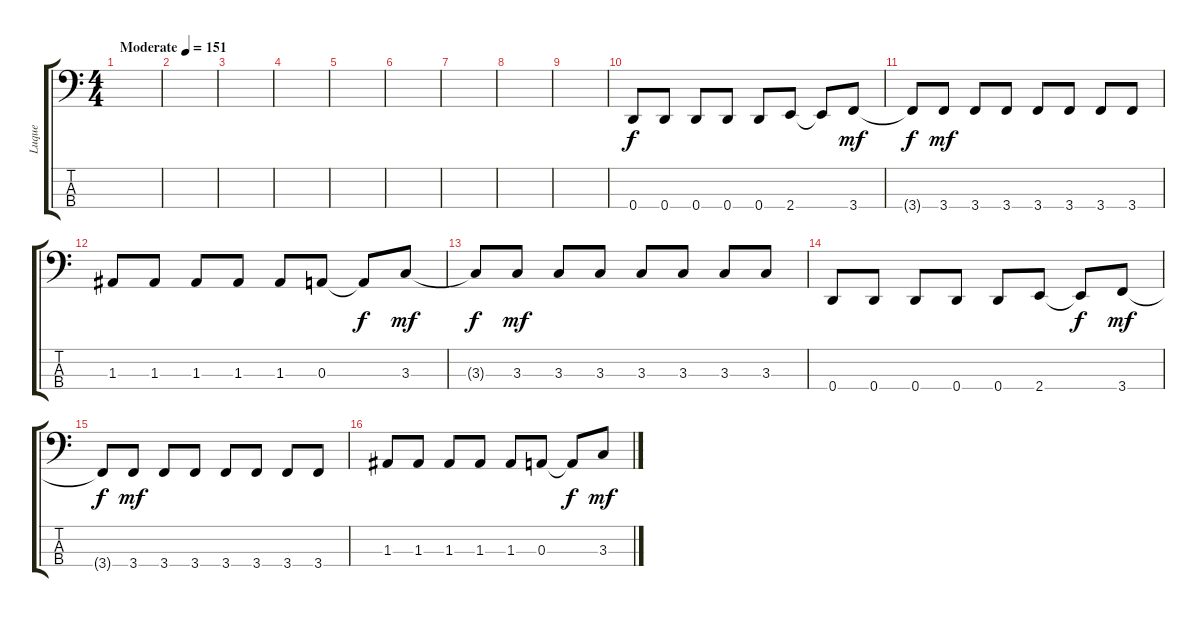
\track ("Luque" "Luque") {instrument electricbassfinger}
\staff {score tabs}
\tuning (G2 D2 A1 D1) {hide}
\ts (4 4)
\tempo (151 "Moderate")
\clef f4
\ks c
|
|
|
|
|
|
|
|
|
0.4.8 0.4.8 0.4.8 0.4.8 0.4.8 2.4.8 2.4{t}.8{dy f} 3.4.8{dy mf} |
3.4{t}.8{dy f} 3.4.8{dy mf} 3.4.8 3.4.8 3.4.8 3.4.8 3.4.8 3.4.8 |
1.3.8 1.3.8 1.3.8 1.3.8 1.3.8 0.3.8 0.3{t}.8{dy f} 3.3.8{dy mf} |
3.3{t}.8{dy f} 3.3.8{dy mf} 3.3.8 3.3.8 3.3.8 3.3.8 3.3.8 3.3.8 |
0.4.8 0.4.8 0.4.8 0.4.8 0.4.8 2.4.8 2.4{t}.8{dy f} 3.4.8{dy mf} |
3.4{t}.8{dy f} 3.4.8{dy mf} 3.4.8 3.4.8 3.4.8 3.4.8 3.4.8 3.4.8 |
1.3.8 1.3.8 1.3.8 1.3.8 1.3.8 0.3.8 0.3{t}.8{dy f} 3.3.8{dy mf}
